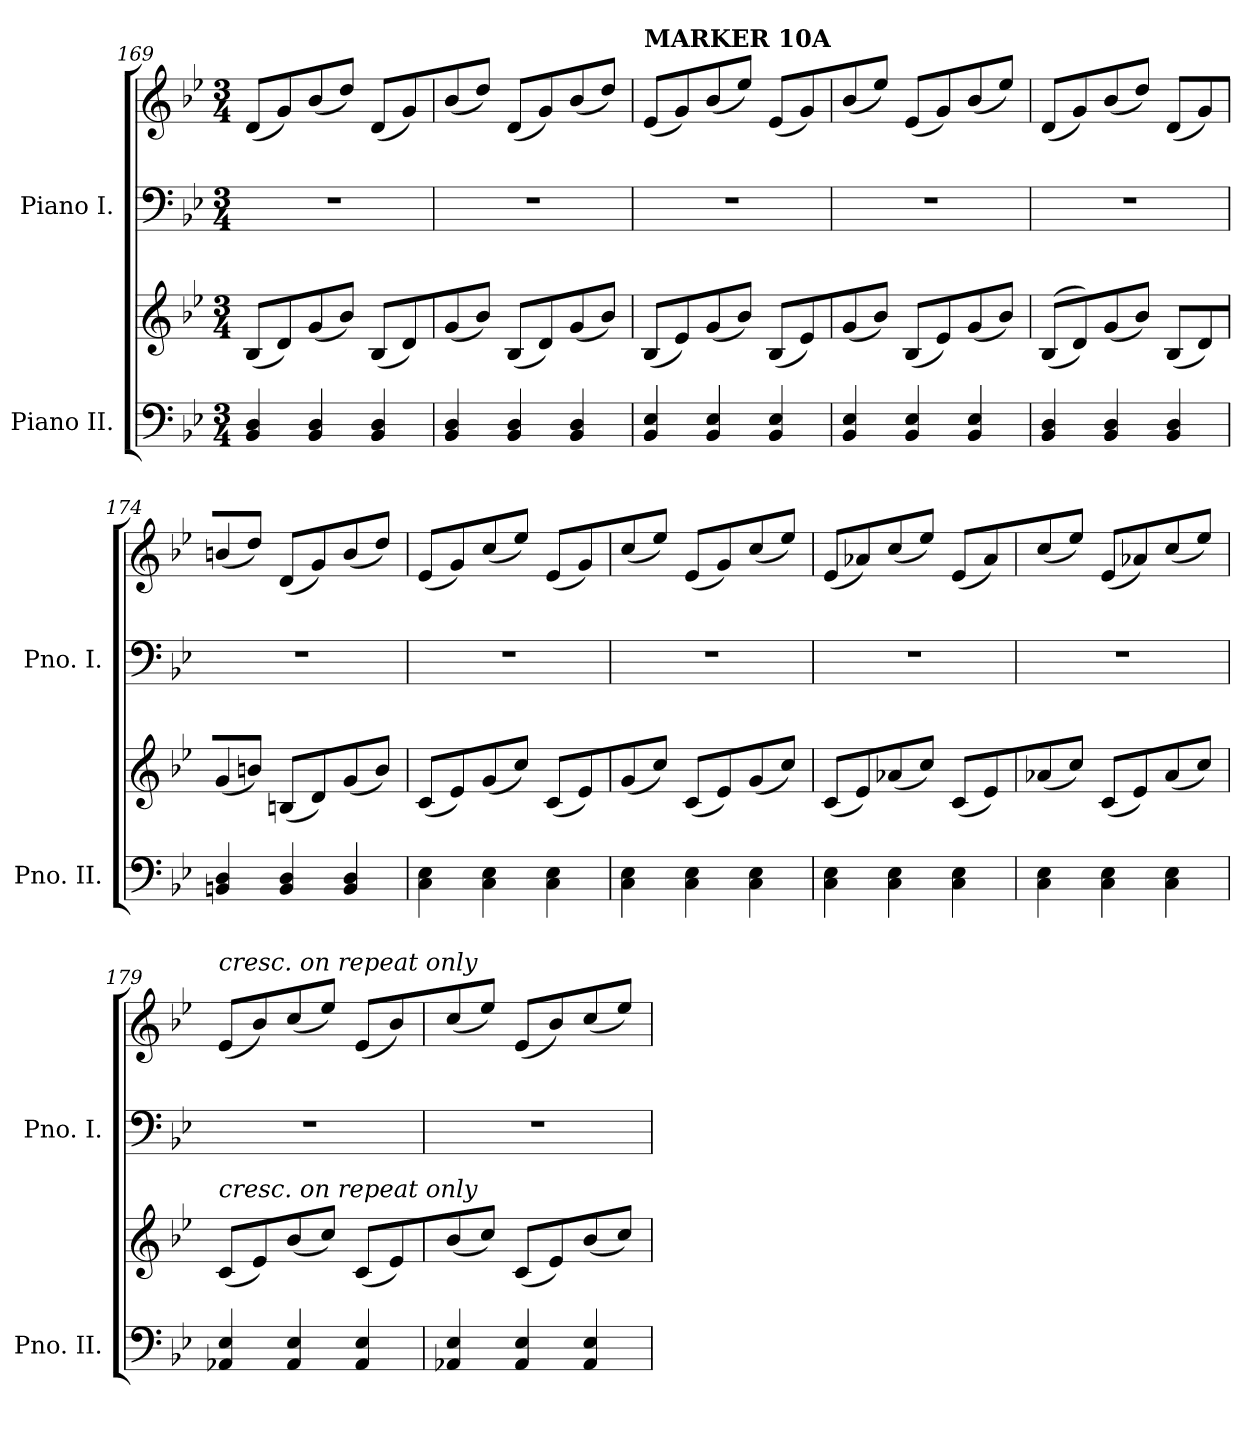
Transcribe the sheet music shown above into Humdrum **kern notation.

**kern	**kern	**kern	**kern
*part2	*part2	*part1	*part1
*staff4	*staff3	*staff2	*staff1
*I"Piano II.	*	*I"Piano I.	*
*I'Pno. II.	*	*I'Pno. I.	*
*clefF4	*clefG2	*clefF4	*clefG2
*k[b-e-]	*k[b-e-]	*k[b-e-]	*k[b-e-]
*M3/4	*M3/4	*M3/4	*M3/4
=169	=169	=169	=169
4BB-/ 4D/	(8B-/L	2.r	(8d/L
.	8d/)	.	8g/)
4BB-/ 4D/	(8g/	.	(8b-/
.	8b-/J)	.	8dd/J)
4BB-/ 4D/	(8B-/L	.	(8d/L
.	8d/)	.	8g/)
=170	=170	=170	=170
4BB-/ 4D/	(8g/	2.r	(8b-/
.	8b-/J)	.	8dd/J)
4BB-/ 4D/	(8B-/L	.	(8d/L
.	8d/)	.	8g/)
4BB-/ 4D/	(8g/	.	(8b-/
.	8b-/J)	.	8dd/J)
=171	=171	=171	=171
!	!	!	!LO:TX:a:B:t=MARKER 10A
4BB-/ 4E-/	(8B-/L	2.r	(8e-/L
.	8e-/)	.	8g/)
4BB-/ 4E-/	(8g/	.	(8b-/
.	8b-/J)	.	8ee-/J)
4BB-/ 4E-/	(8B-/L	.	(8e-/L
.	8e-/)	.	8g/)
=172	=172	=172	=172
4BB-/ 4E-/	(8g/	2.r	(8b-/
.	8b-/J)	.	8ee-/J)
4BB-/ 4E-/	(8B-/L	.	(8e-/L
.	8e-/)	.	8g/)
4BB-/ 4E-/	(8g/	.	(8b-/
.	8b-/J)	.	8ee-/J)
!!LO:LB:g=z
=173	=173	=173	=173
4BB-/ 4D/	((8B-/L	2.r	(8d/L
.	8d/))	.	8g/)
4BB-/ 4D/	(8g/	.	(8b-/
.	8b-/J)	.	8dd/J)
4BB-/ 4D/	(8B-/L	.	(8d/L
.	8d/)	.	8g/)
=174	=174	=174	=174
4BBn/ 4D/	(8g/	2.r	(8bn/
.	8bn/J)	.	8dd/J)
4BB/ 4D/	(8Bn/L	.	(8d/L
.	8d/)	.	8g/)
4BB/ 4D/	(8g/	.	(8b/
.	8b/J)	.	8dd/J)
=175	=175	=175	=175
4C\ 4E-\	(8c/L	2.r	(8e-/L
.	8e-/)	.	8g/)
4C\ 4E-\	(8g/	.	(8cc/
.	8cc/J)	.	8ee-/J)
4C\ 4E-\	(8c/L	.	(8e-/L
.	8e-/)	.	8g/)
=176	=176	=176	=176
4C\ 4E-\	(8g/	2.r	(8cc/
.	8cc/J)	.	8ee-/J)
4C\ 4E-\	(8c/L	.	(8e-/L
.	8e-/)	.	8g/)
4C\ 4E-\	(8g/	.	(8cc/
.	8cc/J)	.	8ee-/J)
=177	=177	=177	=177
4C\ 4E-\	(8c/L	2.r	(8e-/L
.	8e-/)	.	8a-X/)
4C\ 4E-\	(8a-X/	.	(8cc/
.	8cc/J)	.	8ee-/J)
4C\ 4E-\	(8c/L	.	(8e-/L
.	8e-/)	.	8a-/)
=178	=178	=178	=178
4C\ 4E-\	(8a-X/	2.r	(8cc/
.	8cc/J)	.	8ee-/J)
4C\ 4E-\	(8c/L	.	(8e-/L
.	8e-/)	.	8a-X/)
4C\ 4E-\	(8a-/	.	(8cc/
.	8cc/J)	.	8ee-/J)
=179	=179	=179	=179
!	!	!	!LO:TX:a:i:t=cresc. on repeat only
!	!LO:TX:a:i:t=cresc. on repeat only	!	!
4AA-X/ 4E-/	(8c/L	2.r	(8e-/L
.	8e-/)	.	8b-/)
4AA-/ 4E-/	(8b-/	.	(8cc/
.	8cc/J)	.	8ee-/J)
4AA-/ 4E-/	(8c/L	.	(8e-/L
.	8e-/)	.	8b-/)
=180	=180	=180	=180
4AA-X/ 4E-/	(8b-/	2.r	(8cc/
.	8cc/J)	.	8ee-/J)
4AA-/ 4E-/	(8c/L	.	(8e-/L
.	8e-/)	.	8b-/)
4AA-/ 4E-/	(8b-/	.	(8cc/
.	8cc/J)	.	8ee-/J)
=	=	=	=
*-	*-	*-	*-
